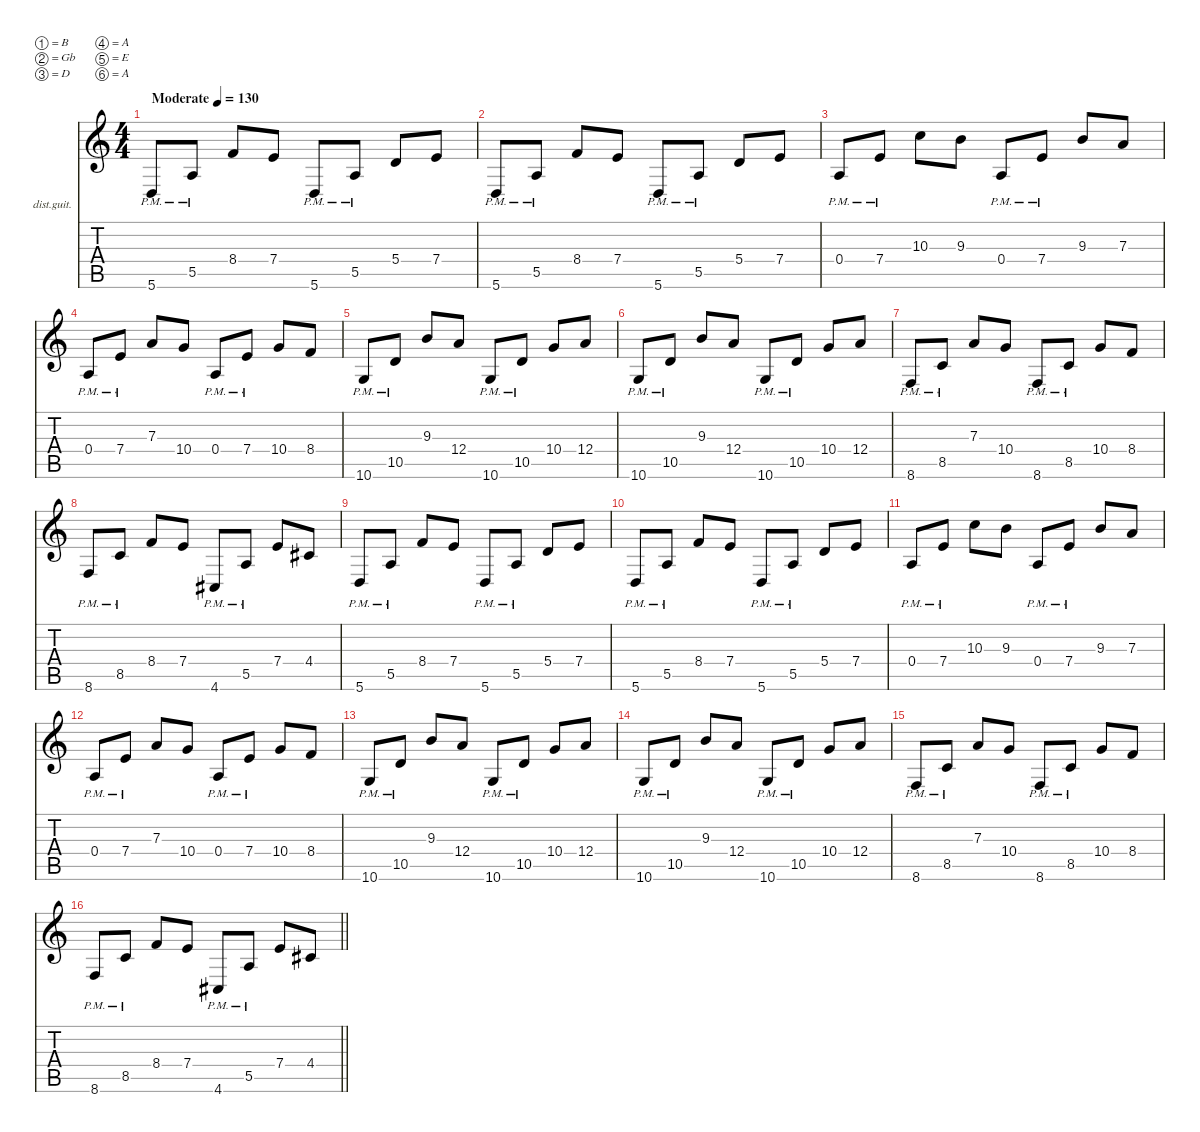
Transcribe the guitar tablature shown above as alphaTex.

\defaultSystemsLayout 4
\hideDynamics
\bracketExtendMode nobrackets
\firstSystemTrackNameOrientation horizontal
\otherSystemsTrackNameOrientation horizontal
\track ("Rhythm" "dist.guit.") {instrument distortionguitar}
\staff {score tabs}
\tuning (B3 Gb3 D3 A2 E2 A1)
\ts (4 4)
\beaming (8 2 2 2 2)
\tempo (130 "Moderate")
\clef g2
\ks c
5.6{pm}.8{dy f instrument distortionguitar beam Up} 5.5{pm}.8{beam Up} 8.4.8{beam Up} 7.4.8{beam Up} 5.6{pm}.8{beam Up} 5.5{pm}.8{beam Up} 5.4.8{beam Up} 7.4.8{beam Up} |
5.6{pm}.8{beam Up} 5.5{pm}.8{beam Up} 8.4.8{beam Up} 7.4.8{beam Up} 5.6{pm}.8{beam Up} 5.5{pm}.8{beam Up} 5.4.8{beam Up} 7.4.8{beam Up} |
0.4{pm}.8{beam Up} 7.4{pm}.8{beam Up} 10.3.8{beam Down} 9.3.8{beam Down} 0.4{pm}.8{beam Up} 7.4{pm}.8{beam Up} 9.3.8{beam Up} 7.3.8{beam Up} |
0.4{pm}.8{beam Up} 7.4{pm}.8{beam Up} 7.3.8{beam Up} 10.4.8{beam Up} 0.4{pm}.8{beam Up} 7.4{pm}.8{beam Up} 10.4.8{beam Up} 8.4.8{beam Up} |
10.6{pm}.8{beam Up} 10.5{pm}.8{beam Up} 9.3.8{beam Up} 12.4.8{beam Up} 10.6{pm}.8{beam Up} 10.5{pm}.8{beam Up} 10.4.8{beam Up} 12.4.8{beam Up} |
10.6{pm}.8{beam Up} 10.5{pm}.8{beam Up} 9.3.8{beam Up} 12.4.8{beam Up} 10.6{pm}.8{beam Up} 10.5{pm}.8{beam Up} 10.4.8{beam Up} 12.4.8{beam Up} |
8.6{pm}.8{beam Up} 8.5{pm}.8{beam Up} 7.3.8{beam Up} 10.4.8{beam Up} 8.6{pm}.8{beam Up} 8.5{pm}.8{beam Up} 10.4.8{beam Up} 8.4.8{beam Up} |
8.6{pm}.8{beam Up} 8.5{pm}.8{beam Up} 8.4.8{beam Up} 7.4.8{beam Up} 4.6{pm acc #}.8{beam Up} 5.5{pm}.8{beam Up} 7.4.8{beam Up} 4.4{acc #}.8{beam Up} |
5.6{pm}.8{beam Up} 5.5{pm}.8{beam Up} 8.4.8{beam Up} 7.4.8{beam Up} 5.6{pm}.8{beam Up} 5.5{pm}.8{beam Up} 5.4.8{beam Up} 7.4.8{beam Up} |
5.6{pm}.8{beam Up} 5.5{pm}.8{beam Up} 8.4.8{beam Up} 7.4.8{beam Up} 5.6{pm}.8{beam Up} 5.5{pm}.8{beam Up} 5.4.8{beam Up} 7.4.8{beam Up} |
0.4{pm}.8{beam Up} 7.4{pm}.8{beam Up} 10.3.8{beam Down} 9.3.8{beam Down} 0.4{pm}.8{beam Up} 7.4{pm}.8{beam Up} 9.3.8{beam Up} 7.3.8{beam Up} |
0.4{pm}.8{beam Up} 7.4{pm}.8{beam Up} 7.3.8{beam Up} 10.4.8{beam Up} 0.4{pm}.8{beam Up} 7.4{pm}.8{beam Up} 10.4.8{beam Up} 8.4.8{beam Up} |
10.6{pm}.8{beam Up} 10.5{pm}.8{beam Up} 9.3.8{beam Up} 12.4.8{beam Up} 10.6{pm}.8{beam Up} 10.5{pm}.8{beam Up} 10.4.8{beam Up} 12.4.8{beam Up} |
10.6{pm}.8{beam Up} 10.5{pm}.8{beam Up} 9.3.8{beam Up} 12.4.8{beam Up} 10.6{pm}.8{beam Up} 10.5{pm}.8{beam Up} 10.4.8{beam Up} 12.4.8{beam Up} |
8.6{pm}.8{beam Up} 8.5{pm}.8{beam Up} 7.3.8{beam Up} 10.4.8{beam Up} 8.6{pm}.8{beam Up} 8.5{pm}.8{beam Up} 10.4.8{beam Up} 8.4.8{beam Up} |
\barLineRight lightlight
8.6{pm}.8{beam Up} 8.5{pm}.8{beam Up} 8.4.8{beam Up} 7.4.8{beam Up} 4.6{pm acc #}.8{beam Up} 5.5{pm}.8{beam Up} 7.4.8{beam Up} 4.4{acc #}.8{beam Up}
